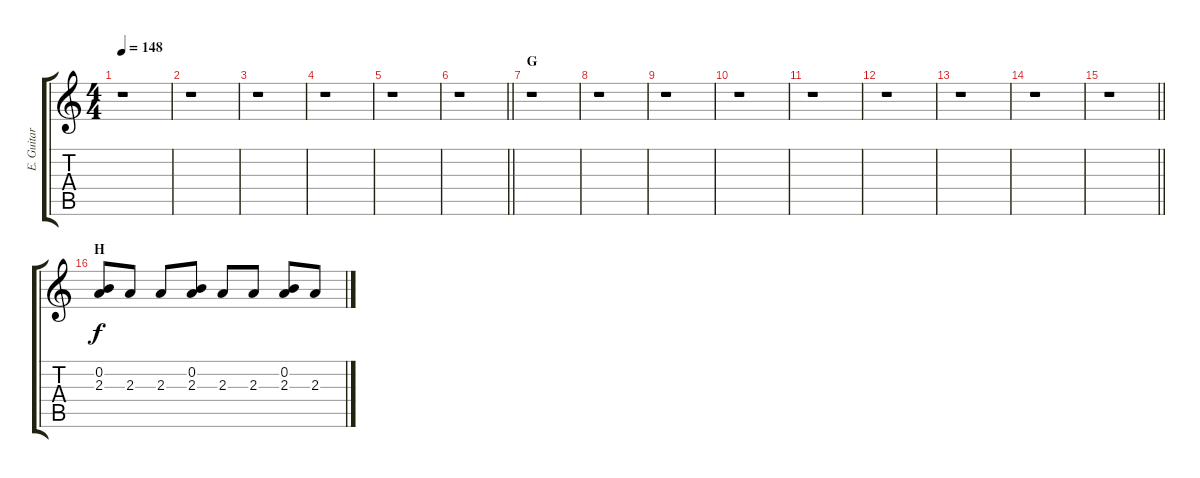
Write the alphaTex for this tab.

\track ("E. Guitar I" "E. Guitar ") {instrument electricguitarclean}
\staff {score tabs}
\tuning (E4 B3 G3 D3 A2 E2) {hide}
\ts (4 4)
\tempo 148
\clef g2
\ks c
r.1{dy f} |
r.1 |
r.1 |
r.1 |
r.1 |
\barLineRight lightlight
r.1 |
\section ("" "G")
r.1 |
r.1 |
r.1 |
r.1 |
r.1 |
r.1 |
r.1 |
r.1 |
\barLineRight lightlight
r.1 |
\section ("" "H")
(0.2 2.3).8 2.3.8 2.3.8 (0.2 2.3).8 2.3.8 2.3.8 (0.2 2.3).8 2.3.8
